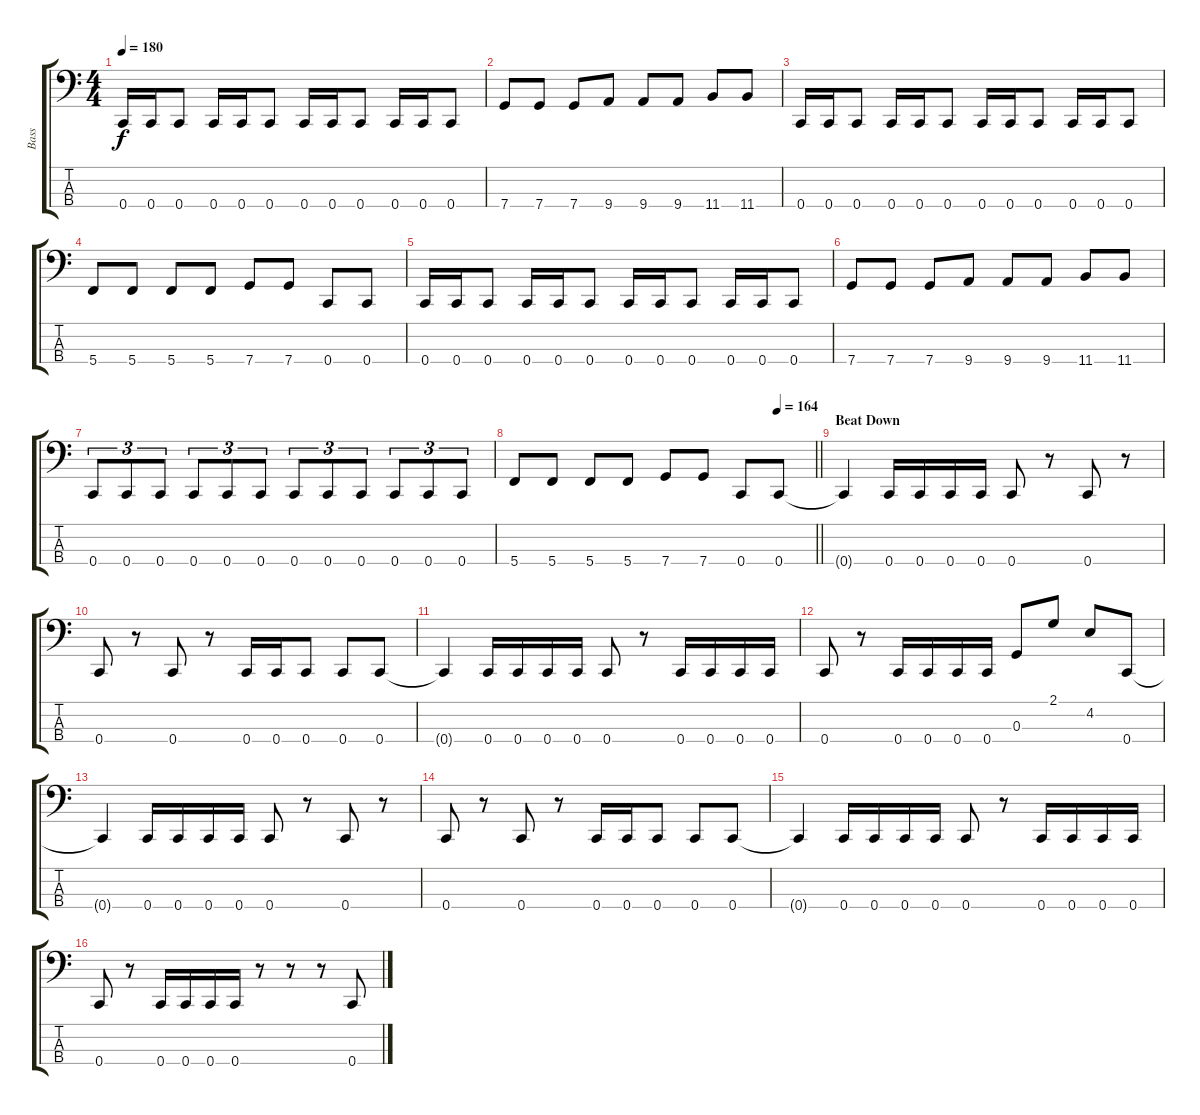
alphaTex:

\track ("Bass" "Bass") {instrument electricbasspick}
\staff {score tabs}
\tuning (F2 C2 G1 C1) {hide}
\ts (4 4)
\tempo 180
\clef f4
\ks c
0.4.16{dy f} 0.4.16 0.4.8 0.4.16 0.4.16 0.4.8 0.4.16 0.4.16 0.4.8 0.4.16 0.4.16 0.4.8 |
7.4.8 7.4.8 7.4.8 9.4.8 9.4.8 9.4.8 11.4.8 11.4.8 |
0.4.16 0.4.16 0.4.8 0.4.16 0.4.16 0.4.8 0.4.16 0.4.16 0.4.8 0.4.16 0.4.16 0.4.8 |
5.4.8 5.4.8 5.4.8 5.4.8 7.4.8 7.4.8 0.4.8 0.4.8 |
0.4.16 0.4.16 0.4.8 0.4.16 0.4.16 0.4.8 0.4.16 0.4.16 0.4.8 0.4.16 0.4.16 0.4.8 |
7.4.8 7.4.8 7.4.8 9.4.8 9.4.8 9.4.8 11.4.8 11.4.8 |
0.4.8{tu (3 2)} 0.4.8{tu (3 2)} 0.4.8{tu (3 2)} 0.4.8{tu (3 2)} 0.4.8{tu (3 2)} 0.4.8{tu (3 2)} 0.4.8{tu (3 2)} 0.4.8{tu (3 2)} 0.4.8{tu (3 2)} 0.4.8{tu (3 2)} 0.4.8{tu (3 2)} 0.4.8{tu (3 2)} |
\tempo (164 0.875)
\barLineRight lightlight
5.4.8 5.4.8 5.4.8 5.4.8 7.4.8 7.4.8 0.4.8 0.4.8 |
\section ("" "Beat Down")
0.4{t}.4 0.4.16 0.4.16 0.4.16 0.4.16 0.4.8 r.8 0.4.8 r.8 |
0.4.8 r.8 0.4.8 r.8 0.4.16 0.4.16 0.4.8 0.4.8 0.4.8 |
0.4{t}.4 0.4.16 0.4.16 0.4.16 0.4.16 0.4.8 r.8 0.4.16 0.4.16 0.4.16 0.4.16 |
0.4.8 r.8 0.4.16 0.4.16 0.4.16 0.4.16 0.3.8 2.1.8 4.2.8 0.4.8 |
0.4{t}.4 0.4.16 0.4.16 0.4.16 0.4.16 0.4.8 r.8 0.4.8 r.8 |
0.4.8 r.8 0.4.8 r.8 0.4.16 0.4.16 0.4.8 0.4.8 0.4.8 |
0.4{t}.4 0.4.16 0.4.16 0.4.16 0.4.16 0.4.8 r.8 0.4.16 0.4.16 0.4.16 0.4.16 |
0.4.8 r.8 0.4.16 0.4.16 0.4.16 0.4.16 r.8 r.8 r.8 0.4.8
